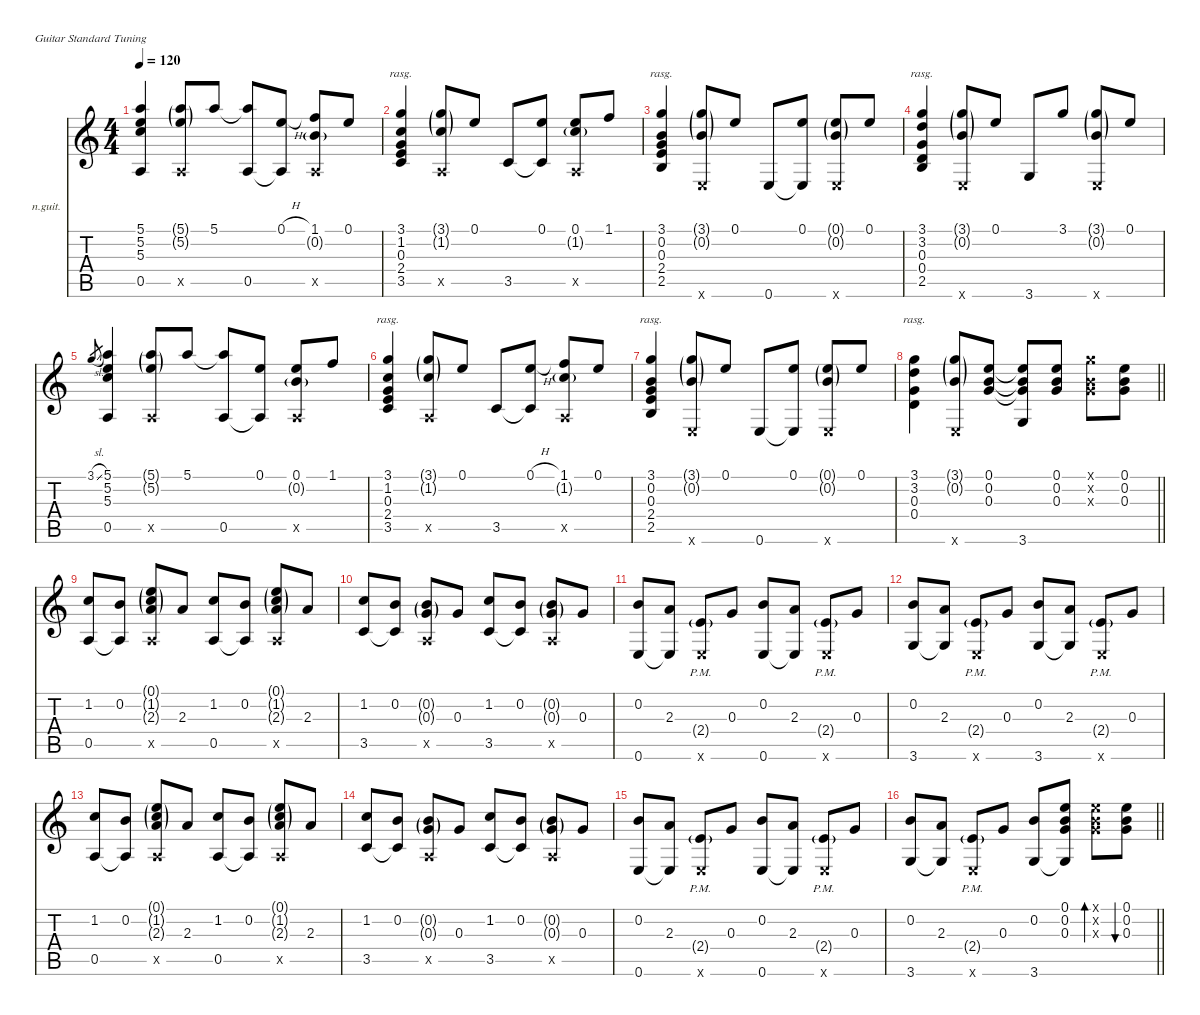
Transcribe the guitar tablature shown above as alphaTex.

\defaultSystemsLayout 4
\hideDynamics
\bracketExtendMode nobrackets
\firstSystemTrackNameOrientation horizontal
\otherSystemsTrackNameOrientation horizontal
\track ("Гитара" "n.guit.") {instrument acousticguitarnylon}
\staff {score tabs}
\tuning (E4 B3 G3 D3 A2 E2)
\ts (4 4)
\tempo 120
\clef g2
\ks c
(5.1 5.2 5.3 0.5).4{dy f beam Up} (5.1{g} 5.2{g} 0.5{x}).8{beam Up} 5.1.8{beam Up} (5.1{t} 0.5).8{beam Up} (0.1{h} 0.5{t}).8{beam Up} (1.1 0.2{g} 0.5{x}).8{beam Up} 0.1.8{beam Up} |
(3.1 1.2 0.3 2.4 3.5).4{rasg amianapaest beam Up} (3.1{g} 1.2{g} 0.5{x}).8{beam Up} 0.1.8{beam Up} 3.5.8{beam Up} (0.1 3.5{t}).8{beam Up} (0.1 1.2{g} 0.5{x}).8{beam Up} 1.1.8{beam Up} |
(3.1 0.2 0.3 2.4 2.5).4{rasg amianapaest beam Up} (3.1{g} 0.2{g} 0.6{x}).8{beam Up} 0.1.8{beam Up} 0.6.8{beam Up} (0.1 0.6{t}).8{beam Up} (0.1{g} 0.2{g} 0.6{x}).8{beam Up} 0.1.8{beam Up} |
(3.1 3.2 0.3 0.4 2.5).4{rasg amianapaest beam Up} (3.1{g} 0.2{g} 0.6{x}).8{beam Up} 0.1.8{beam Up} 3.6.8{beam Up} 3.1.8{beam Up} (3.1{g} 0.2{g} 0.6{x}).8{beam Up} 0.1.8{beam Up} |
3.1{sl}.8{gr dy mf beam Up} (5.1 5.2 5.3 0.5).4{dy f beam Up} (5.1{g} 5.2{g} 0.5{x}).8{beam Up} 5.1.8{beam Up} (5.1{t} 0.5).8{beam Up} (0.1 0.5{t}).8{beam Up} (0.1 0.2{g} 0.5{x}).8{beam Up} 1.1.8{beam Up} |
(3.1 1.2 0.3 2.4 3.5).4{rasg amianapaest beam Up} (3.1{g} 1.2{g} 0.5{x}).8{beam Up} 0.1.8{beam Up} 3.5.8{beam Up} (0.1{h} 3.5{t}).8{beam Up} (1.1 1.2{g} 0.5{x}).8{beam Up} 0.1.8{beam Up} |
(3.1 0.2 0.3 2.4 2.5).4{rasg amianapaest beam Up} (3.1{g} 0.2{g} 0.6{x}).8{beam Up} 0.1.8{beam Up} 0.6.8{beam Up} (0.1 0.6{t}).8{beam Up} (0.1{g} 0.2{g} 0.6{x}).8{beam Up} 0.1.8{beam Up} |
\barLineRight lightlight
(3.1 3.2 0.3 0.4).4{rasg amianapaest beam Down} (3.1{g} 0.2{g} 0.6{x}).8{beam Up} (0.1 0.2 0.3).8{beam Up} (0.1{t} 0.2{t} 0.3{t} 3.6).8{beam Up} (0.1 0.2 0.3).8{beam Up} (3.1{x} 0.2{x} 0.3{x}).8{beam Down} (0.1 0.2 0.3).8{beam Down} |
(1.2 0.5).8{beam Up} (0.2 0.5{t}).8{beam Up} (0.1{g} 1.2{g} 2.3{g} 0.5{x}).8{beam Up} 2.3.8{beam Up} (1.2 0.5).8{beam Up} (0.2 0.5{t}).8{beam Up} (0.1{g} 1.2{g} 2.3{g} 0.5{x}).8{beam Up} 2.3.8{beam Up} |
(1.2 3.5).8{beam Up} (0.2 3.5{t}).8{beam Up} (0.2{g} 0.3{g} 0.5{x}).8{beam Up} 0.3.8{beam Up} (1.2 3.5).8{beam Up} (0.2 3.5{t}).8{beam Up} (0.2{g} 0.3{g} 0.5{x}).8{beam Up} 0.3.8{beam Up} |
(0.2 0.6).8{beam Up} (2.3 0.6{t}).8{beam Up} (2.4{g pm} 0.6{x}).8{beam Up} 0.3.8{beam Up} (0.2 0.6).8{beam Up} (2.3 0.6{t}).8{beam Up} (2.4{g pm} 0.6{x}).8{beam Up} 0.3.8{beam Up} |
(0.2 3.6).8{beam Up} (2.3 3.6{t}).8{beam Up} (2.4{g pm} 0.6{x}).8{beam Up} 0.3.8{beam Up} (0.2 3.6).8{beam Up} (2.3 3.6{t}).8{beam Up} (2.4{g pm} 0.6{x}).8{beam Up} 0.3.8{beam Up} |
(1.2 0.5).8{beam Up} (0.2 0.5{t}).8{beam Up} (0.1{g} 1.2{g} 2.3{g} 0.5{x}).8{beam Up} 2.3.8{beam Up} (1.2 0.5).8{beam Up} (0.2 0.5{t}).8{beam Up} (0.1{g} 1.2{g} 2.3{g} 0.5{x}).8{beam Up} 2.3.8{beam Up} |
(1.2 3.5).8{beam Up} (0.2 3.5{t}).8{beam Up} (0.2{g} 0.3{g} 0.5{x}).8{beam Up} 0.3.8{beam Up} (1.2 3.5).8{beam Up} (0.2 3.5{t}).8{beam Up} (0.2{g} 0.3{g} 0.5{x}).8{beam Up} 0.3.8{beam Up} |
(0.2 0.6).8{beam Up} (2.3 0.6{t}).8{beam Up} (2.4{g pm} 0.6{x}).8{beam Up} 0.3.8{beam Up} (0.2 0.6).8{beam Up} (2.3 0.6{t}).8{beam Up} (2.4{g pm} 0.6{x}).8{beam Up} 0.3.8{beam Up} |
\barLineRight lightlight
(0.2 3.6).8{beam Up} (2.3 3.6{t}).8{beam Up} (2.4{g pm} 0.6{x}).8{beam Up} 0.3.8{beam Up} (0.2 3.6).8{beam Up} (0.1 0.2 0.3 3.6{t}).8{beam Up} (0.1{x} 0.2{x} 0.3{x}).8{bd 60 beam Down} (0.1 0.2 0.3).8{bu 60 beam Down}
